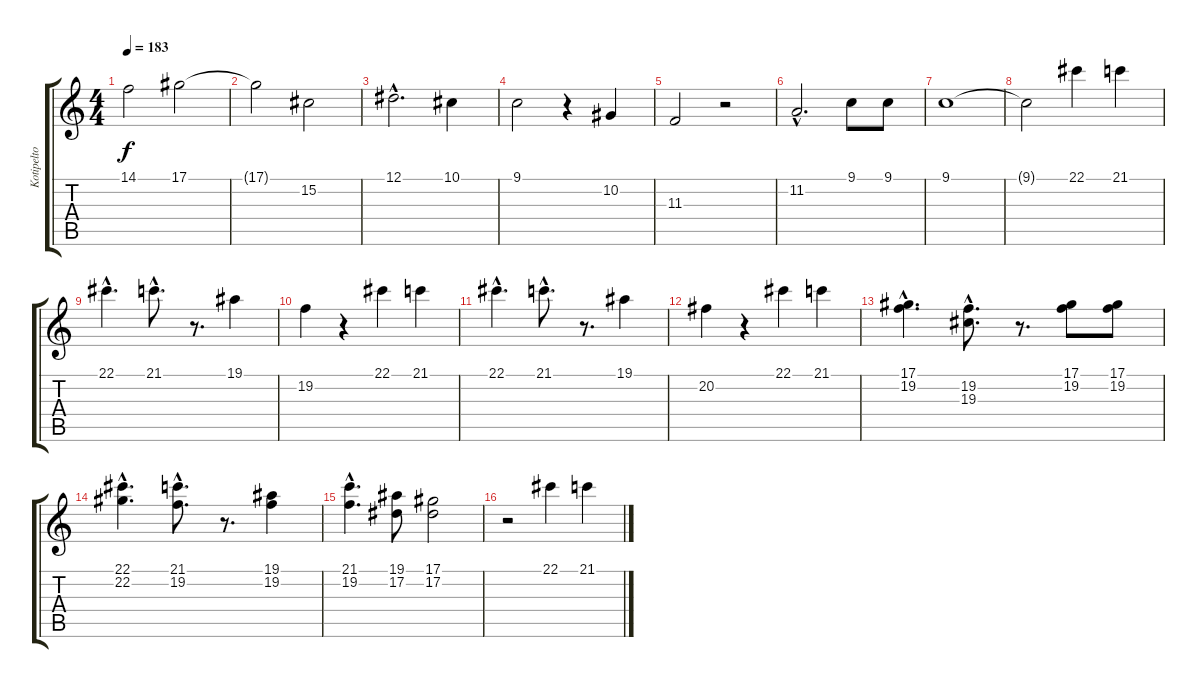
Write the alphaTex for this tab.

\track ("Kotipelto" "Kotipelto") {instrument panflute}
\staff {score tabs}
\tuning (Eb4 Bb3 Gb3 Db3 Ab2 Eb2) {hide}
\ts (4 4)
\tempo 183
\clef g2
\ks c
14.1.2{dy f} 17.1.2 |
17.1{t}.2 15.2.2 |
12.1{hac}.2{d} 10.1.4 |
9.1.2 r.4 10.2.4 |
11.3.2 r.2 |
11.2{hac}.2{d} 9.1.8 9.1.8 |
9.1.1 |
9.1{t}.2 22.1.4 21.1.4 |
22.1{hac}.4{d} 21.1{hac}.8{d} r.8{d} 19.1.4 |
19.2.4 r.4 22.1.4 21.1.4 |
22.1{hac}.4{d} 21.1{hac}.8{d} r.8{d} 19.1.4 |
20.2.4 r.4 22.1.4 21.1.4 |
(17.1{hac} 19.2{hac}).4{d} (19.2{hac} 19.3{hac}).8{d} r.8{d} (17.1 19.2).8 (17.1 19.2).8 |
(22.1{hac} 22.2{hac}).4{d} (21.1{hac} 19.2{hac}).8{d} r.8{d} (19.1 19.2).4 |
(21.1{hac} 19.2{hac}).4{d} (19.1 17.2).8 (17.1 17.2).2 |
r.2 22.1.4 21.1.4
